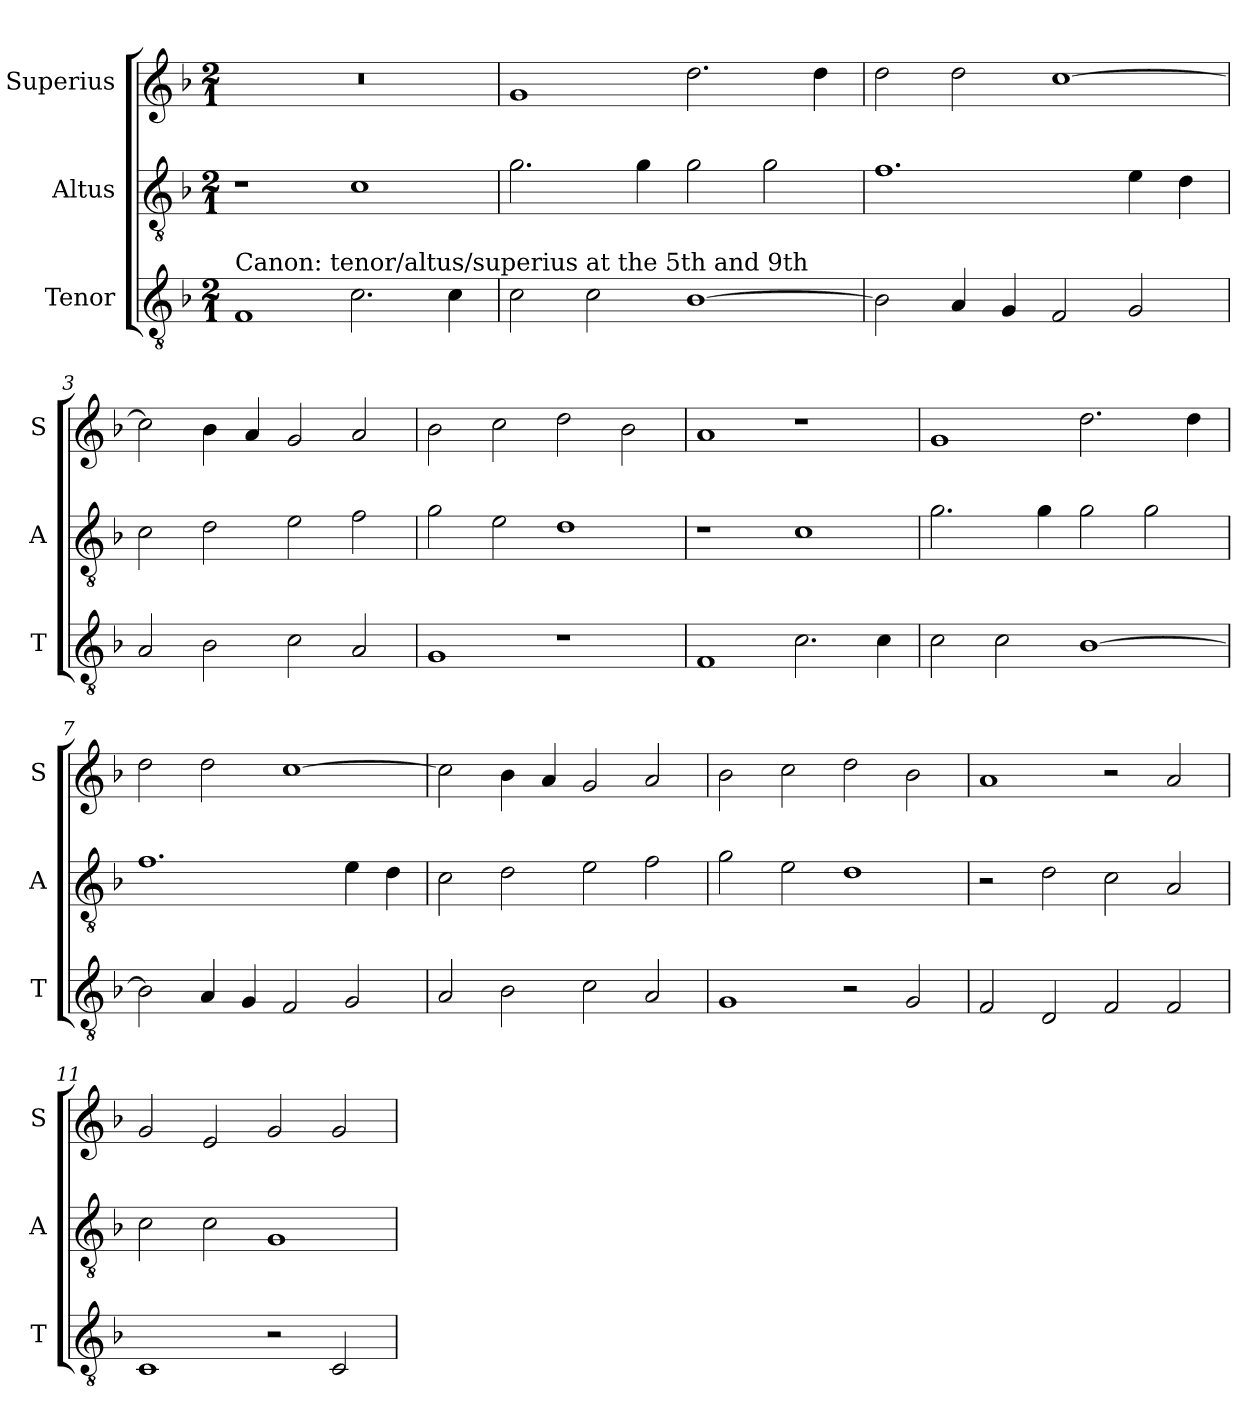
**kern	**kern	**kern
*part3	*part2	*part1
*staff3	*staff2	*staff1
*I"Tenor	*I"Altus	*I"Superius
*I'T	*I'A	*I'S
*clefGv2	*clefGv2	*clefG2
*k[b-]	*k[b-]	*k[b-]
*F:	*F:	*F:
*M2/1	*M2/1	*M2/1
=	=	=
!LO:TX:a:t=Canon&colon; tenor/altus/superius at the 5th and 9th	!	!
1F	1r	0r
2.c	1c	.
4c	.	.
=1	=1	=1
2c	2.g	1g
2c	.	.
.	4g	.
[1B-	2g	2.dd
.	2g	.
.	.	4dd
=2	=2	=2
2B-]	1.f	2dd
4A	.	2dd
4G	.	.
2F	.	[1cc
2G	4e	.
.	4d	.
=3	=3	=3
2A	2c	2cc]
2B-	2d	4b-
.	.	4a
2c	2e	2g
2A	2f	2a
=4	=4	=4
1G	2g	2b-
.	2e	2cc
1r	1d	2dd
.	.	2b-
=5	=5	=5
1F	1r	1a
2.c	1c	1r
4c	.	.
=6	=6	=6
2c	2.g	1g
2c	.	.
.	4g	.
[1B-	2g	2.dd
.	2g	.
.	.	4dd
=7	=7	=7
2B-]	1.f	2dd
4A	.	2dd
4G	.	.
2F	.	[1cc
2G	4e	.
.	4d	.
=8	=8	=8
2A	2c	2cc]
2B-	2d	4b-
.	.	4a
2c	2e	2g
2A	2f	2a
=9	=9	=9
1G	2g	2b-
.	2e	2cc
2r	1d	2dd
2G	.	2b-
=10	=10	=10
2F	2r	1a
2D	2d	.
2F	2c	2r
2F	2A	2a
=11	=11	=11
1C	2c	2g
.	2c	2e
2r	1G	2g
2C	.	2g
=	=	=
*-	*-	*-
